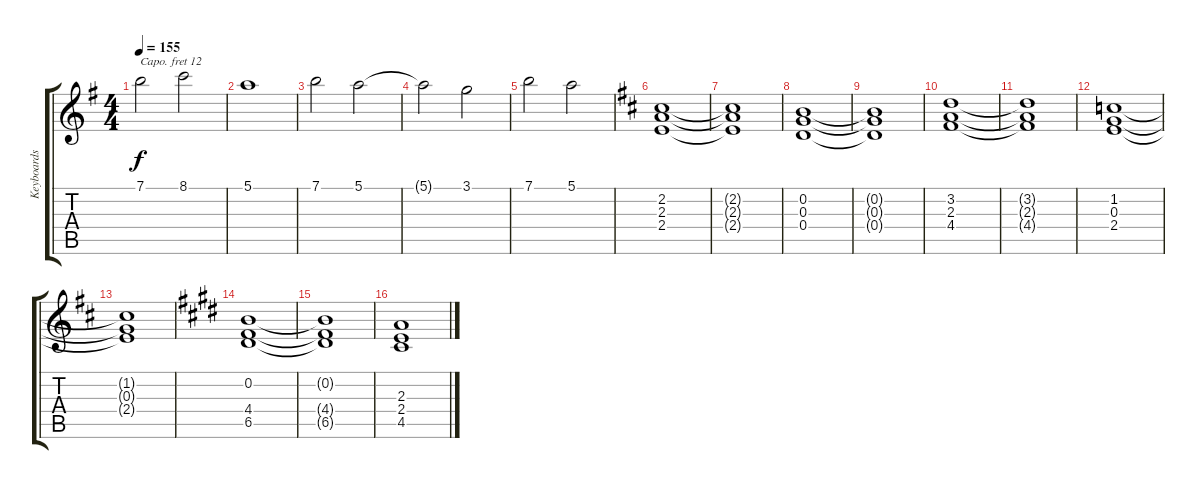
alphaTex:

\track ("Keyboards" "Keyboards") {instrument acousticgrandpiano}
\staff {score tabs}
\capo 12
\tuning (E4 B3 G3 D3 A2 E2) {hide}
\ts (4 4)
\tempo 155
\clef g2
\ks g
7.1{t}.2{dy f} 8.1.2 |
5.1.1 |
7.1.2 5.1.2 |
5.1{t}.2 3.1.2 |
7.1.2 5.1.2 |
\ks d
(2.2 2.3 2.4).1{volume 9 instrument drawbarorgan} |
(2.2{t} 2.3{t} 2.4{t}).1 |
(0.2 0.3 0.4).1 |
(0.2{t} 0.3{t} 0.4{t}).1 |
(3.2 2.3 4.4).1 |
(3.2{t} 2.3{t} 4.4{t}).1 |
(1.2 0.3 2.4).1 |
(1.2{t} 0.3{t} 2.4{t}).1 |
\ks e
(0.2 4.4 6.5).1 |
(0.2{t} 4.4{t} 6.5{t}).1 |
(2.3 2.4 4.5).1
